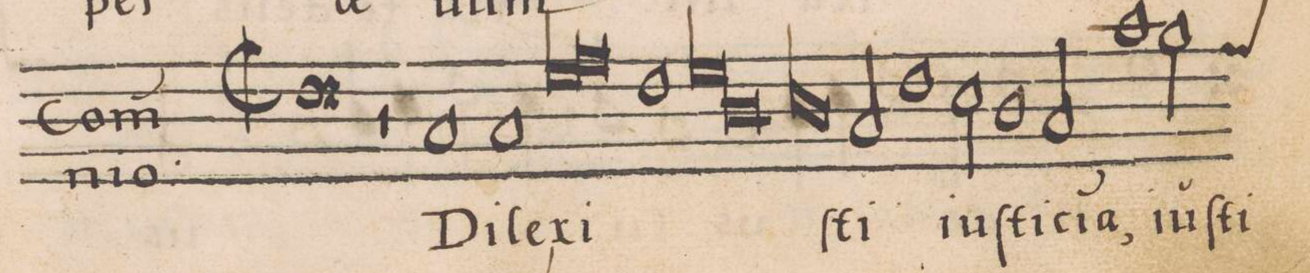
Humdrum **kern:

**kern	**text
*I"BASSVS	*
*clefF4	*
*k[]	*
*met(C|)	*
*M2/1	*
1r	.
1C	Di-
=2-	=2-
1C	-le-
*lig	*
1G	-xi-
=3-	=3-
1A	.
*Xlig	*
1F	.
=4-	=4-
*lig	*
1G	.
1D	.
*Xlig	*
=5-	=5-
*lig	*
1E	.
1D	.
*Xlig	*
=6-	=6-
2C/	-ſti
1F	iu-
2E\	-ſti-
=7-	=7-
1D	-ci-
2C/	-a(m),
1c\	iŭ-
=8-	=8-
*custos:A	*
2B\	-ſti-
*clefF3	*
*-	*-
